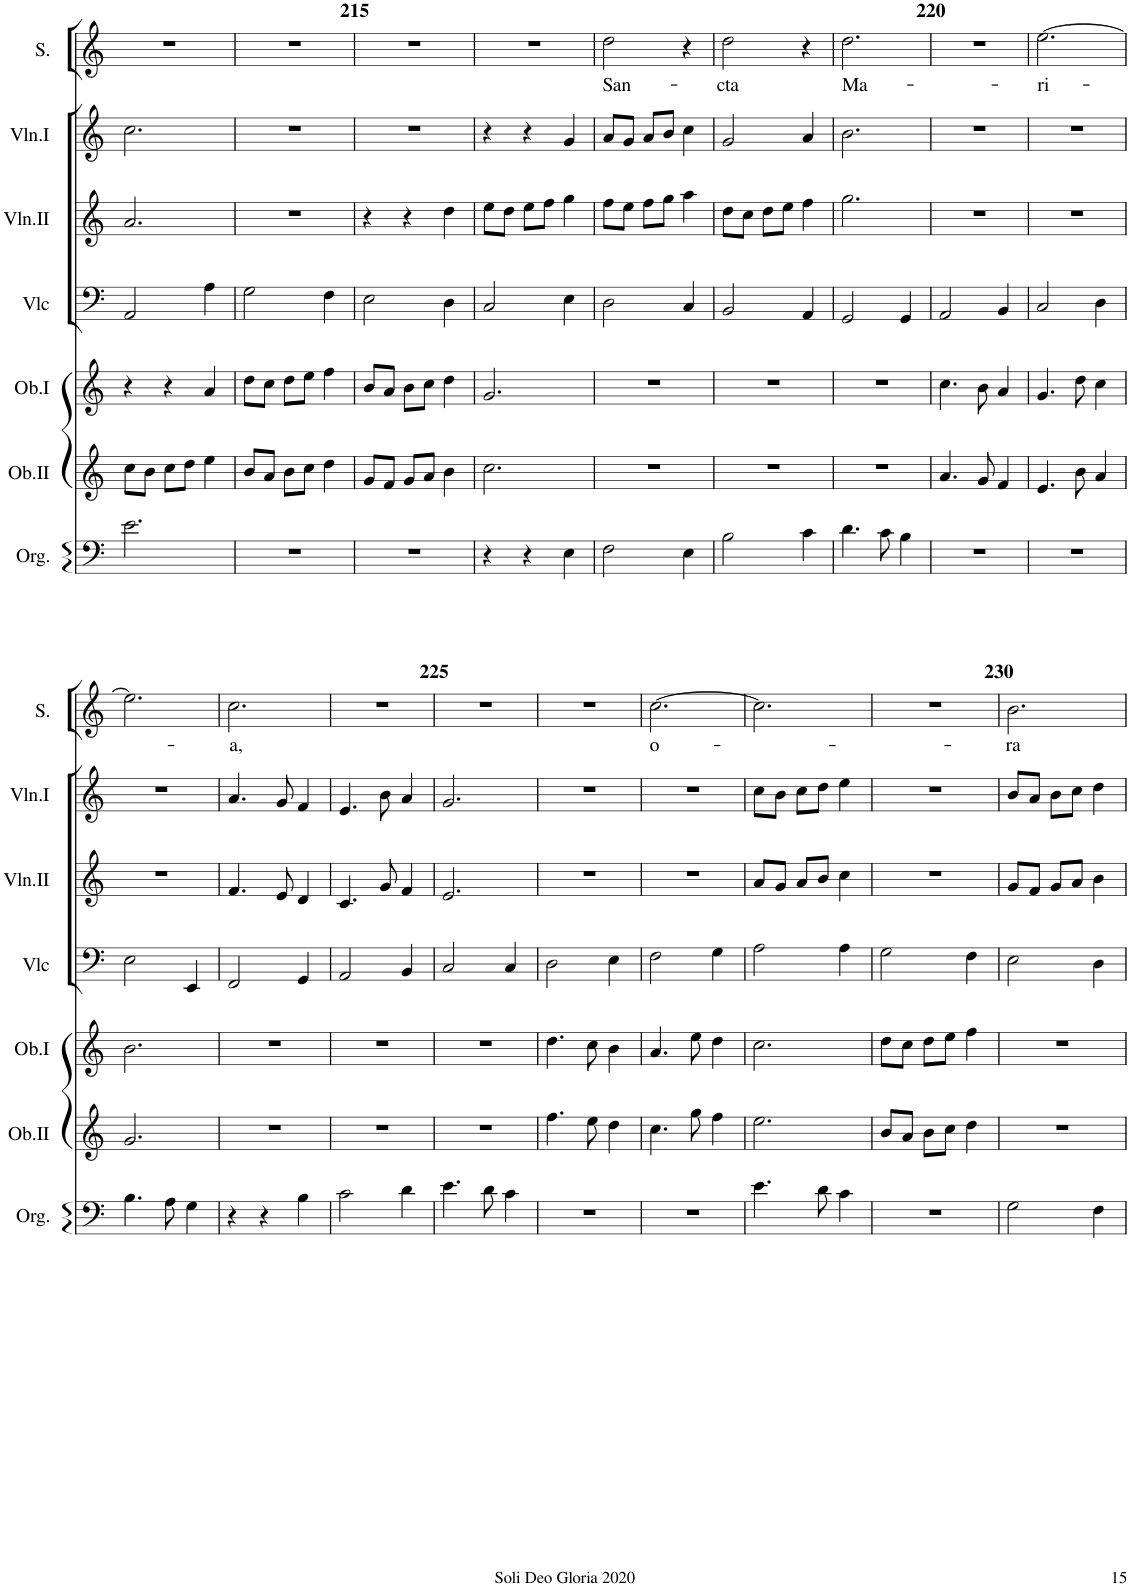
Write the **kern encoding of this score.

**kern	**kern	**kern	**kern	**kern	**kern	**kern	**text
*part7	*part6	*part5	*part4	*part3	*part2	*part1	*part1
*staff7	*staff6	*staff5	*staff4	*staff3	*staff2	*staff1	*staff1
*I"Orgue	*I"Oboe II	*I"Oboe I	*I"Violoncelle	*I"Violon II	*I"Violon I	*I"Soprano	*
*I'Org.	*I'Ob.II	*I'Ob.I	*I'Vlc	*I'Vln.II	*I'Vln.I	*I'S.	*
!!LO:PB:g=z
*clefF4	*clefG2	*clefG2	*clefF4	*clefG2	*clefG2	*clefG2	*
*k[]	*k[]	*k[]	*k[]	*k[]	*k[]	*k[]	*
*M3/4	*M3/4	*M3/4	*M3/4	*M3/4	*M3/4	*M3/4	*
=213	=213	=213	=213	=213	=213	=213	=213
2.e\	8cc\L	4r	2AA/	2.a/	2.cc\	2.r	.
.	8b\J	.	.	.	.	.	.
.	8cc\L	4r	.	.	.	.	.
.	8dd\J	.	.	.	.	.	.
.	4ee\	4a/	4A\	.	.	.	.
=214	=214	=214	=214	=214	=214	=214	=214
2.r	8b/L	8dd\L	2G\	2.r	2.r	2.r	.
.	8a/J	8cc\J	.	.	.	.	.
.	8b\L	8dd\L	.	.	.	.	.
.	8cc\J	8ee\J	.	.	.	.	.
.	4dd\	4ff\	4F\	.	.	.	.
=215	=215	=215	=215	=215	=215	=215	=215
2.r	8g/L	8b/L	2E\	4r	2.r	2.r	.
.	8f/J	8a/J	.	.	.	.	.
.	8g/L	8b\L	.	4r	.	.	.
.	8a/J	8cc\J	.	.	.	.	.
.	4b\	4dd\	4D\	4dd\	.	.	.
=216	=216	=216	=216	=216	=216	=216	=216
4r	2.cc\	2.g/	2C/	8ee\L	4r	2.r	.
.	.	.	.	8dd\J	.	.	.
4r	.	.	.	8ee\L	4r	.	.
.	.	.	.	8ff\J	.	.	.
4E\	.	.	4E\	4gg\	4g/	.	.
=217	=217	=217	=217	=217	=217	=217	=217
!	!	!	!	!	!	!	!LO:LY:b
2F\	2.r	2.r	2D\	8ff\L	8a/L	2dd\	San-
.	.	.	.	8ee\J	8g/J	.	.
.	.	.	.	8ff\L	8a/L	.	.
.	.	.	.	8gg\J	8b/J	.	.
4E\	.	.	4C/	4aa\	4cc\	4r	.
=218	=218	=218	=218	=218	=218	=218	=218
!	!	!	!	!	!	!	!LO:LY:b
2B\	2.r	2.r	2BB/	8dd\L	2g/	2dd\	-cta
.	.	.	.	8cc\J	.	.	.
.	.	.	.	8dd\L	.	.	.
.	.	.	.	8ee\J	.	.	.
4c\	.	.	4AA/	4ff\	4a/	4r	.
=219	=219	=219	=219	=219	=219	=219	=219
!	!	!	!	!	!	!	!LO:LY:b
4.d\	2.r	2.r	2GG/	2.gg\	2.b\	2.dd\	Ma-
8c\	.	.	.	.	.	.	.
4B\	.	.	4GG/	.	.	.	.
=220	=220	=220	=220	=220	=220	=220	=220
2.r	4.a/	4.cc\	2AA/	2.r	2.r	2.r	.
.	8g/	8b\	.	.	.	.	.
.	4f/	4a/	4BB/	.	.	.	.
=221	=221	=221	=221	=221	=221	=221	=221
!	!	!	!	!	!	!	!LO:LY:b
2.r	4.e/	4.g/	2C/	2.r	2.r	[2.ee\	-ri-
.	8b\	8dd\	.	.	.	.	.
.	4a/	4cc\	4D\	.	.	.	.
!!LO:LB:g=z
=222	=222	=222	=222	=222	=222	=222	=222
4.B\	2.g/	2.b\	2E\	2.r	2.r	2.ee\]	.
8A\	.	.	.	.	.	.	.
4G\	.	.	4EE/	.	.	.	.
=223	=223	=223	=223	=223	=223	=223	=223
!	!	!	!	!	!	!	!LO:LY:b
4r	2.r	2.r	2FF/	4.f/	4.a/	2.cc\	-a,
4r	.	.	.	.	.	.	.
.	.	.	.	8e/	8g/	.	.
4B\	.	.	4GG/	4d/	4f/	.	.
=224	=224	=224	=224	=224	=224	=224	=224
2c\	2.r	2.r	2AA/	4.c/	4.e/	2.r	.
.	.	.	.	8g/	8b\	.	.
4d\	.	.	4BB/	4f/	4a/	.	.
=225	=225	=225	=225	=225	=225	=225	=225
4.e\	2.r	2.r	2C/	2.e/	2.g/	2.r	.
8d\	.	.	.	.	.	.	.
4c\	.	.	4C/	.	.	.	.
=226	=226	=226	=226	=226	=226	=226	=226
2.r	4.ff\	4.dd\	2D\	2.r	2.r	2.r	.
.	8ee\	8cc\	.	.	.	.	.
.	4dd\	4b\	4E\	.	.	.	.
=227	=227	=227	=227	=227	=227	=227	=227
!	!	!	!	!	!	!	!LO:LY:b
2.r	4.cc\	4.a/	2F\	2.r	2.r	[2.cc\	o-
.	8gg\	8ee\	.	.	.	.	.
.	4ff\	4dd\	4G\	.	.	.	.
=228	=228	=228	=228	=228	=228	=228	=228
4.e\	2.ee\	2.cc\	2A\	8a/L	8cc\L	2.cc\]	.
.	.	.	.	8g/J	8b\J	.	.
.	.	.	.	8a/L	8cc\L	.	.
8d\	.	.	.	8b/J	8dd\J	.	.
4c\	.	.	4A\	4cc\	4ee\	.	.
=229	=229	=229	=229	=229	=229	=229	=229
2.r	8b/L	8dd\L	2G\	2.r	2.r	2.r	.
.	8a/J	8cc\J	.	.	.	.	.
.	8b\L	8dd\L	.	.	.	.	.
.	8cc\J	8ee\J	.	.	.	.	.
.	4dd\	4ff\	4F\	.	.	.	.
=230	=230	=230	=230	=230	=230	=230	=230
!	!	!	!	!	!	!	!LO:LY:b
2G\	2.r	2.r	2E\	8g/L	8b/L	2.b\	-ra
.	.	.	.	8f/J	8a/J	.	.
.	.	.	.	8g/L	8b\L	.	.
.	.	.	.	8a/J	8cc\J	.	.
4F\	.	.	4D\	4b\	4dd\	.	.
=	=	=	=	=	=	=	=
*-	*-	*-	*-	*-	*-	*-	*-
